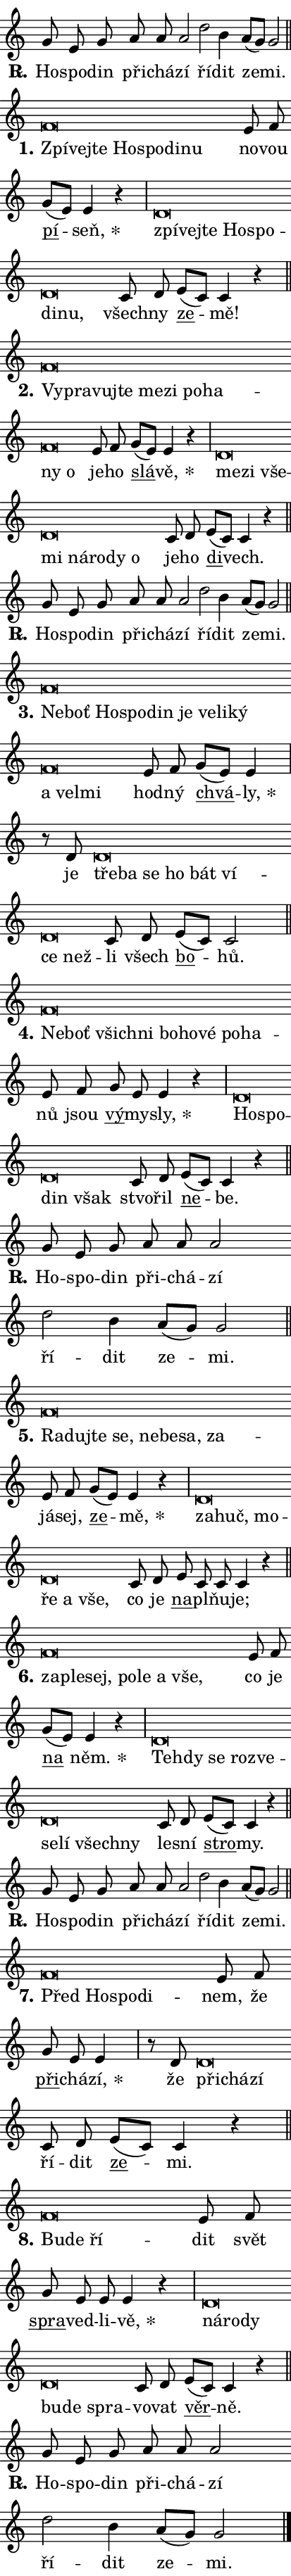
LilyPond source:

\version "2.22.1"
\header { tagline = "" }
\paper {
  indent = 0\cm
  top-margin = 0\cm
  right-margin = 0\cm
  bottom-margin = 0\cm
  left-margin = 0\cm
  paper-width = 7\cm
  page-breaking = #ly:one-page-breaking
  system-system-spacing.basic-distance = #11
  score-system-spacing.basic-distance = #11
  ragged-last = ##f
}


%% Author: Thomas Morley
%% https://lists.gnu.org/archive/html/lilypond-user/2020-05/msg00002.html
#(define (line-position grob)
"Returns position of @var[grob} in current system:
   @code{'start}, if at first time-step
   @code{'end}, if at last time-step
   @code{'middle} otherwise
"
  (let* ((col (ly:item-get-column grob))
         (ln (ly:grob-object col 'left-neighbor))
         (rn (ly:grob-object col 'right-neighbor))
         (col-to-check-left (if (ly:grob? ln) ln col))
         (col-to-check-right (if (ly:grob? rn) rn col))
         (break-dir-left
           (and
             (ly:grob-property col-to-check-left 'non-musical #f)
             (ly:item-break-dir col-to-check-left)))
         (break-dir-right
           (and
             (ly:grob-property col-to-check-right 'non-musical #f)
             (ly:item-break-dir col-to-check-right))))
        (cond ((eqv? 1 break-dir-left) 'start)
              ((eqv? -1 break-dir-right) 'end)
              (else 'middle))))

#(define (tranparent-at-line-position vctor)
  (lambda (grob)
  "Relying on @code{line-position} select the relevant enry from @var{vctor}.
Used to determine transparency,"
    (case (line-position grob)
      ((end) (not (vector-ref vctor 0)))
      ((middle) (not (vector-ref vctor 1)))
      ((start) (not (vector-ref vctor 2))))))

noteHeadBreakVisibility =
#(define-music-function (break-visibility)(vector?)
"Makes @code{NoteHead}s transparent relying on @var{break-visibility}"
#{
  \override NoteHead.transparent =
    #(tranparent-at-line-position break-visibility)
#})

#(define delete-ledgers-for-transparent-note-heads
  (lambda (grob)
    "Reads whether a @code{NoteHead} is transparent.
If so this @code{NoteHead} is removed from @code{'note-heads} from
@var{grob}, which is supposed to be @code{LedgerLineSpanner}.
As a result ledgers are not printed for this @code{NoteHead}"
    (let* ((nhds-array (ly:grob-object grob 'note-heads))
           (nhds-list
             (if (ly:grob-array? nhds-array)
                 (ly:grob-array->list nhds-array)
                 '()))
           ;; Relies on the transparent-property being done before
           ;; Staff.LedgerLineSpanner.after-line-breaking is executed.
           ;; This is fragile ...
           (to-keep
             (remove
               (lambda (nhd)
                 (ly:grob-property nhd 'transparent #f))
               nhds-list)))
      ;; TODO find a better method to iterate over grob-arrays, similiar
      ;; to filter/remove etc for lists
      ;; For now rebuilt from scratch
      (set! (ly:grob-object grob 'note-heads)  '())
      (for-each
        (lambda (nhd)
          (ly:pointer-group-interface::add-grob grob 'note-heads nhd))
        to-keep))))

hideNotes = {
  \noteHeadBreakVisibility #begin-of-line-visible
}
unHideNotes = {
  \noteHeadBreakVisibility #all-visible
}

% work-around for resetting accidentals
% https://lilypond.org/doc/v2.23/Documentation/notation/displaying-rhythms#unmetered-music
cadenzaMeasure = {
  \cadenzaOff
  \partial 1024 s1024
  \cadenzaOn
}

#(define-markup-command (accent layout props text) (markup?)
  "Underline accented syllable"
  (interpret-markup layout props
    #{\markup \override #'(offset . 4.3) \underline { #text }#}))

responsum = \markup \concat {
  "R" \hspace #-1.05 \path #0.1 #'((moveto 0 0.07) (lineto 0.9 0.8)) \hspace #0.05 "."
}

\layout {
    \context {
        \Staff
        \remove "Time_signature_engraver"
        \override LedgerLineSpanner.after-line-breaking = #delete-ledgers-for-transparent-note-heads
    }
    \context {
        \Voice {
            \override NoteHead.output-attributes = #'((class . "notehead"))
            \override Hairpin.height = #0.55
        }
    }
    \context {
        \Lyrics {
            \override StanzaNumber.output-attributes = #'((class . "stanzanumber"))
            \override LyricSpace.minimum-distance = #0.9
            \override LyricText.font-name = #"TeX Gyre Schola"
            \override LyricText.font-size = 1
            \override StanzaNumber.font-name = #"TeX Gyre Schola Bold"
            \override StanzaNumber.font-size = 1
        }
    }
}

% magnetic-lyrics.ily
%
%   written by
%     Jean Abou Samra <jean@abou-samra.fr>
%     Werner Lemberg <wl@gnu.org>
%
%   adapted by
%     Jiri Hon <jiri.hon@gmail.com>
%
% Version 2022-Apr-15

% https://www.mail-archive.com/lilypond-user@gnu.org/msg149350.html

#(define (Left_hyphen_pointer_engraver context)
   "Collect syllable-hyphen-syllable occurrences in lyrics and store
them in properties.  This engraver only looks to the left.  For
example, if the lyrics input is @code{foo -- bar}, it does the
following.

@itemize @bullet
@item
Set the @code{text} property of the @code{LyricHyphen} grob between
@q{foo} and @q{bar} to @code{foo}.

@item
Set the @code{left-hyphen} property of the @code{LyricText} grob with
text @q{foo} to the @code{LyricHyphen} grob between @q{foo} and
@q{bar}.
@end itemize

Use this auxiliary engraver in combination with the
@code{lyric-@/text::@/apply-@/magnetic-@/offset!} hook."
   (let ((hyphen #f)
         (text #f))
     (make-engraver
      (acknowledgers
       ((lyric-syllable-interface engraver grob source-engraver)
        (set! text grob)))
      (end-acknowledgers
       ((lyric-hyphen-interface engraver grob source-engraver)
        ;(when (not (grob::has-interface grob 'lyric-space-interface))
          (set! hyphen grob)));)
      ((stop-translation-timestep engraver)
       (when (and text hyphen)
         (ly:grob-set-object! text 'left-hyphen hyphen))
       (set! text #f)
       (set! hyphen #f)))))

#(define (lyric-text::apply-magnetic-offset! grob)
   "If the space between two syllables is less than the value in
property @code{LyricText@/.details@/.squash-threshold}, move the right
syllable to the left so that it gets concatenated with the left
syllable.

Use this function as a hook for
@code{LyricText@/.after-@/line-@/breaking} if the
@code{Left_@/hyphen_@/pointer_@/engraver} is active."
   (let ((hyphen (ly:grob-object grob 'left-hyphen #f)))
     (when hyphen
       (let ((left-text (ly:spanner-bound hyphen LEFT)))
         (when (grob::has-interface left-text 'lyric-syllable-interface)
           (let* ((common (ly:grob-common-refpoint grob left-text X))
                  (this-x-ext (ly:grob-extent grob common X))
                  (left-x-ext
                   (begin
                     ;; Trigger magnetism for left-text.
                     (ly:grob-property left-text 'after-line-breaking)
                     (ly:grob-extent left-text common X)))
                  ;; `delta` is the gap width between two syllables.
                  (delta (- (interval-start this-x-ext)
                            (interval-end left-x-ext)))
                  (details (ly:grob-property grob 'details))
                  (threshold (assoc-get 'squash-threshold details 0.2)))
             (when (< delta threshold)
               (let* (;; We have to manipulate the input text so that
                      ;; ligatures crossing syllable boundaries are not
                      ;; disabled.  For languages based on the Latin
                      ;; script this is essentially a beautification.
                      ;; However, for non-Western scripts it can be a
                      ;; necessity.
                      (lt (ly:grob-property left-text 'text))
                      (rt (ly:grob-property grob 'text))
                      (is-space (grob::has-interface hyphen 'lyric-space-interface))
                      (space (if is-space " " ""))
                      (space-markup (grob-interpret-markup grob " "))
                      (space-size (interval-length (ly:stencil-extent space-markup X)))
                      (extra-delta (if is-space space-size 0))
                      ;; Append new syllable.
                      (ltrt-space (if (and (string? lt) (string? rt))
                                (string-append lt space rt)
                                (make-concat-markup (list lt space rt))))
                      ;; Right-align `ltrt` to the right side.
                      (ltrt-space-markup (grob-interpret-markup
                               grob
                               (make-translate-markup
                                (cons (interval-length this-x-ext) 0)
                                (make-right-align-markup ltrt-space)))))
                 (begin
                   ;; Don't print `left-text`.
                   (ly:grob-set-property! left-text 'stencil #f)
                   ;; Set text and stencil (which holds all collected
                   ;; syllables so far) and shift it to the left.
                   (ly:grob-set-property! grob 'text ltrt-space)
                   (ly:grob-set-property! grob 'stencil ltrt-space-markup)
                   (ly:grob-translate-axis! grob (- (- delta extra-delta)) X))))))))))


#(define (lyric-hyphen::displace-bounds-first grob)
   ;; Make very sure this callback isn't triggered too early.
   (let ((left (ly:spanner-bound grob LEFT))
         (right (ly:spanner-bound grob RIGHT)))
     (ly:grob-property left 'after-line-breaking)
     (ly:grob-property right 'after-line-breaking)
     (ly:lyric-hyphen::print grob)))

squashThreshold = #0.4

\layout {
  \context {
    \Lyrics
    \consists #Left_hyphen_pointer_engraver
    \override LyricText.after-line-breaking =
      #lyric-text::apply-magnetic-offset!
    \override LyricHyphen.stencil = #lyric-hyphen::displace-bounds-first
    \override LyricText.details.squash-threshold = \squashThreshold
    \override LyricHyphen.minimum-distance = 0
    \override LyricHyphen.minimum-length = \squashThreshold
  }
}

squash = \override LyricText.details.squash-threshold = 9999
unSquash = \override LyricText.details.squash-threshold = \squashThreshold

left = \override LyricText.self-alignment-X = #LEFT
unLeft = \revert LyricText.self-alignment-X

starOffset = #(lambda (grob) 
                (let ((x_offset (ly:self-alignment-interface::aligned-on-x-parent grob)))
                  (if (= x_offset 0) 0 (+ x_offset 1.2))))

star = #(define-music-function (syllable)(string?)
"Append star separator at the end of a syllable"
#{
  \once \override LyricText.X-offset = #starOffset
  \lyricmode { \markup {
    #syllable
    \override #'((font-name . "TeX Gyre Schola Bold")) \hspace #0.2 \lower #0.65 \larger "*"
  } }
#})

starAccent = #(define-music-function (syllable)(string?)
"Append star separator at the end of a syllable and make accent"
#{
  \once \override LyricText.X-offset = #starOffset
  \lyricmode { \markup {
    \accent #syllable
    \override #'((font-name . "TeX Gyre Schola Bold")) \hspace #0.2 \lower #0.65 \larger "*"
  } }
#})

breath = #(define-music-function (syllable)(string?)
"Append breathing indicator at the end of a syllable"
#{
  \lyricmode { \markup { #syllable "+" } }
#})

optionalBreath = #(define-music-function (syllable)(string?)
"Append optional breathing indicator at the end of a syllable"
#{
  \lyricmode { \markup { #syllable "(+)" } }
#})


\score {
    <<
        \new Voice = "melody" { \cadenzaOn \key c \major \relative { g'8 e g a a a2 \bar "" d b4 a8[( g)] g2 \cadenzaMeasure \bar "||" \break }
\relative { f'\breve*1/16 \hideNotes \breve*1/16 \bar "" \breve*1/16 \bar "" \breve*1/16 \bar "" \breve*1/16 \bar "" \breve*1/16 \breve*1/16 \bar "" \unHideNotes e8 f \bar "" g[( e)] e4 r \cadenzaMeasure \bar "|" d\breve*1/16 \hideNotes \breve*1/16 \bar "" \breve*1/16 \bar "" \breve*1/16 \bar "" \breve*1/16 \bar "" \breve*1/16 \breve*1/16 \bar "" \unHideNotes c8 d \bar "" e[( c)] c4 r \cadenzaMeasure \bar "||" \break }
\relative { f'\breve*1/16 \hideNotes \breve*1/16 \bar "" \breve*1/16 \bar "" \breve*1/16 \bar "" \breve*1/16 \bar "" \breve*1/16 \bar "" \breve*1/16 \bar "" \breve*1/16 \bar "" \breve*1/16 \breve*1/16 \bar "" \unHideNotes e8 f \bar "" g[( e)] e4 r \cadenzaMeasure \bar "|" d\breve*1/16 \hideNotes \breve*1/16 \bar "" \breve*1/16 \bar "" \breve*1/16 \bar "" \breve*1/16 \bar "" \breve*1/16 \bar "" \breve*1/16 \breve*1/16 \bar "" \unHideNotes c8 d \bar "" e[( c)] c4 r \cadenzaMeasure \bar "||" \break }
\relative { g'8 e g a a a2 \bar "" d b4 a8[( g)] g2 \cadenzaMeasure \bar "||" \break }
\relative { f'\breve*1/16 \hideNotes \breve*1/16 \bar "" \breve*1/16 \bar "" \breve*1/16 \bar "" \breve*1/16 \bar "" \breve*1/16 \bar "" \breve*1/16 \bar "" \breve*1/16 \bar "" \breve*1/16 \bar "" \breve*1/16 \bar "" \breve*1/16 \breve*1/16 \bar "" \unHideNotes e8 f \bar "" g[( e)] e4 \cadenzaMeasure \bar "|" r8 d8 d\breve*1/16 \hideNotes \breve*1/16 \bar "" \breve*1/16 \bar "" \breve*1/16 \bar "" \breve*1/16 \bar "" \breve*1/16 \bar "" \breve*1/16 \breve*1/16 \bar "" \unHideNotes c8 d \bar "" e[( c)] c2 \cadenzaMeasure \bar "||" \break }
\relative { f'\breve*1/16 \hideNotes \breve*1/16 \bar "" \breve*1/16 \bar "" \breve*1/16 \bar "" \breve*1/16 \bar "" \breve*1/16 \bar "" \breve*1/16 \bar "" \breve*1/16 \breve*1/16 \bar "" \unHideNotes e8 f \bar "" g e e4 r \cadenzaMeasure \bar "|" d\breve*1/16 \hideNotes \breve*1/16 \bar "" \breve*1/16 \breve*1/16 \bar "" \unHideNotes c8 d \bar "" e[( c)] c4 r \cadenzaMeasure \bar "||" \break }
\relative { g'8 e g a a a2 \bar "" d b4 a8[( g)] g2 \cadenzaMeasure \bar "||" \break }
\relative { f'\breve*1/16 \hideNotes \breve*1/16 \bar "" \breve*1/16 \bar "" \breve*1/16 \bar "" \breve*1/16 \bar "" \breve*1/16 \bar "" \breve*1/16 \breve*1/16 \bar "" \unHideNotes e8 f \bar "" g[( e)] e4 r \cadenzaMeasure \bar "|" d\breve*1/16 \hideNotes \breve*1/16 \bar "" \breve*1/16 \bar "" \breve*1/16 \bar "" \breve*1/16 \breve*1/16 \bar "" \unHideNotes c8 d \bar "" e c c c4 r \cadenzaMeasure \bar "||" \break }
\relative { f'\breve*1/16 \hideNotes \breve*1/16 \bar "" \breve*1/16 \bar "" \breve*1/16 \bar "" \breve*1/16 \bar "" \breve*1/16 \breve*1/16 \bar "" \unHideNotes e8 f \bar "" g[( e)] e4 r \cadenzaMeasure \bar "|" d\breve*1/16 \hideNotes \breve*1/16 \bar "" \breve*1/16 \bar "" \breve*1/16 \bar "" \breve*1/16 \bar "" \breve*1/16 \bar "" \breve*1/16 \bar "" \breve*1/16 \breve*1/16 \bar "" \unHideNotes c8 d \bar "" e[( c)] c4 r \cadenzaMeasure \bar "||" \break }
\relative { g'8 e g a a a2 \bar "" d b4 a8[( g)] g2 \cadenzaMeasure \bar "||" \break }
\relative { f'\breve*1/16 \hideNotes \breve*1/16 \bar "" \breve*1/16 \breve*1/16 \bar "" \unHideNotes e8 f \bar "" g e e4 \cadenzaMeasure \bar "|" r8 d8 d\breve*1/16 \hideNotes \breve*1/16 \breve*1/16 \bar "" \unHideNotes c8 d \bar "" e[( c)] c4 r \cadenzaMeasure \bar "||" \break }
\relative { f'\breve*1/16 \hideNotes \breve*1/16 \breve*1/16 \bar "" \unHideNotes e8 f \bar "" g e e e4 r \cadenzaMeasure \bar "|" d\breve*1/16 \hideNotes \breve*1/16 \bar "" \breve*1/16 \bar "" \breve*1/16 \bar "" \breve*1/16 \breve*1/16 \bar "" \unHideNotes c8 d \bar "" e[( c)] c4 r \cadenzaMeasure \bar "||" \break }
\relative { g'8 e g a a a2 \bar "" d b4 a8[( g)] g2 \cadenzaMeasure \bar "||" \break } \bar "|." }
        \new Lyrics \lyricsto "melody" { \lyricmode { \set stanza = \responsum
Ho -- spo -- din při -- chá -- zí ří -- dit ze -- mi.
\set stanza = "1."
\left Zpí -- \squash vej -- te Ho -- spo -- di -- nu \unLeft \unSquash no -- vou \markup \accent pí -- \star seň, \left zpí -- \squash vej -- te Ho -- spo -- di -- nu, \unLeft \unSquash všech -- ny \markup \accent ze -- mě!
\set stanza = "2."
\left Vy -- \squash pra -- vuj -- te me -- zi po -- ha -- ny o \unLeft \unSquash je -- ho \markup \accent slá -- \star vě, \left me -- \squash zi vše -- mi ná -- ro -- dy o \unLeft \unSquash je -- ho \markup \accent di -- vech.
\set stanza = \responsum
Ho -- spo -- din při -- chá -- zí ří -- dit ze -- mi.
\set stanza = "3."
\left Ne -- \squash boť Ho -- spo -- din je ve -- li -- ký a vel -- mi \unLeft \unSquash hod -- ný \markup \accent chvá -- \star ly, je \left tře -- \squash ba se ho bát ví -- ce než -- \unLeft \unSquash li všech \markup \accent bo -- hů.
\set stanza = "4."
\left Ne -- \squash boť všich -- ni bo -- ho -- vé po -- ha -- \unLeft \unSquash nů jsou \markup \accent vý -- my -- \star sly, \left Ho -- \squash spo -- din však \unLeft \unSquash stvo -- řil \markup \accent ne -- be.
\set stanza = \responsum
Ho -- spo -- din při -- chá -- zí ří -- dit ze -- mi.
\set stanza = "5."
\left Ra -- \squash duj -- te se, ne -- be -- sa, za -- \unLeft \unSquash já -- sej, \markup \accent ze -- \star mě, \left za -- \squash huč, mo -- ře a vše, \unLeft \unSquash co je \markup \accent na -- pl -- ňu -- je;
\set stanza = "6."
\left za -- \squash ple -- sej, po -- le a vše, \unLeft \unSquash co je \markup \accent na \star něm. \left Teh -- \squash dy se roz -- ve -- se -- lí všech -- ny \unLeft \unSquash le -- sní \markup \accent stro -- my.
\set stanza = \responsum
Ho -- spo -- din při -- chá -- zí ří -- dit ze -- mi.
\set stanza = "7."
\left Před \squash Ho -- spo -- di -- \unLeft \unSquash nem, že \markup \accent při -- chá -- \star zí, že \left při -- \squash chá -- zí \unLeft \unSquash ří -- dit \markup \accent ze -- mi.
\set stanza = "8."
\left Bu -- \squash de ří -- \unLeft \unSquash dit svět \markup \accent spra -- ved -- li -- \star vě, \left ná -- \squash ro -- dy bu -- de spra -- \unLeft \unSquash vo -- vat \markup \accent věr -- ně.
\set stanza = \responsum
Ho -- spo -- din při -- chá -- zí ří -- dit ze -- mi. } }
    >>
    \layout {}
}
